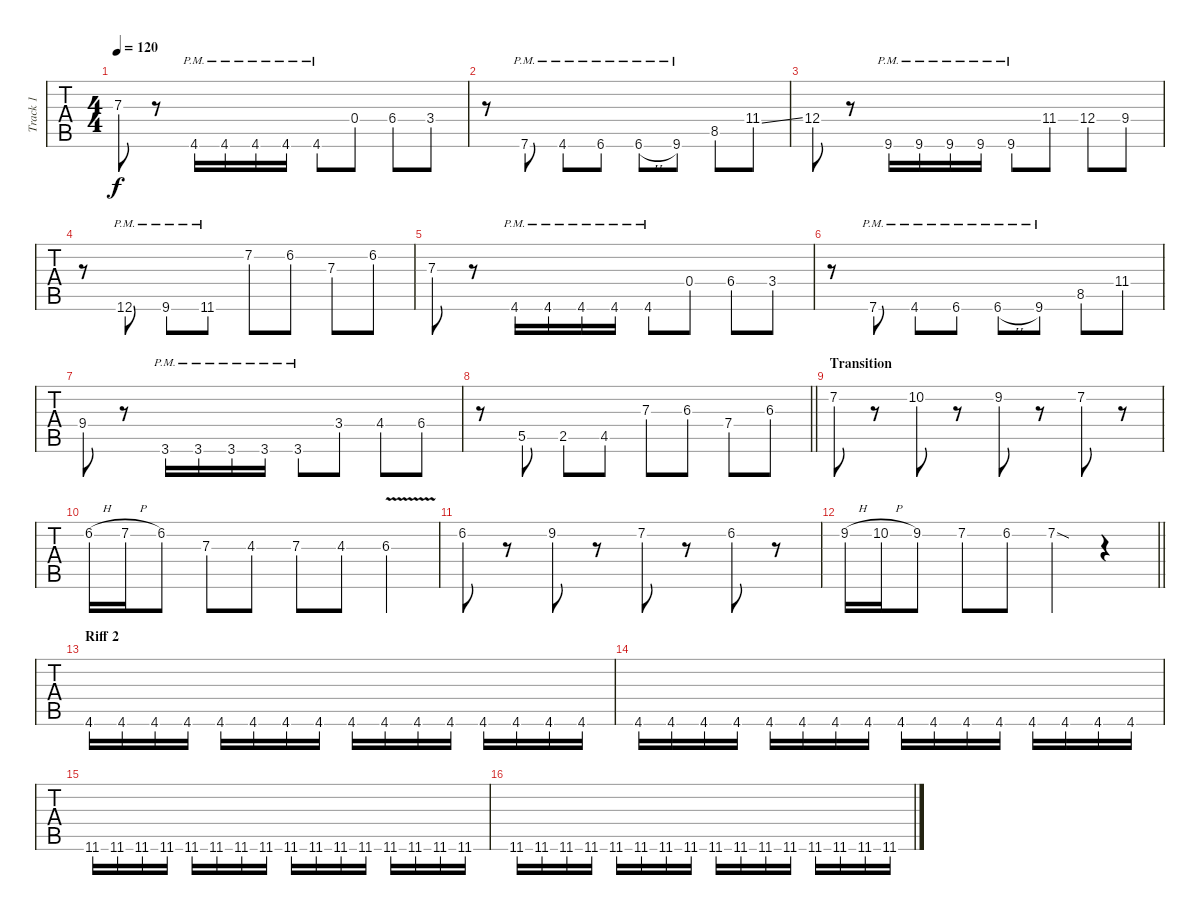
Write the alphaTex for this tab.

\track ("Track 1" "Track 1") {instrument overdrivenguitar}
\staff {tabs}
\tuning (Bb3 F3 Db3 Ab2 Eb2 Ab1) {hide}
\ts (4 4)
\tempo 120
\clef f4
\ks c
7.3.8{dy f} r.8 4.6{pm}.16 4.6{pm}.16 4.6{pm}.16 4.6{pm}.16 4.6{pm}.8 0.4.8 6.4.8 3.4.8 |
r.8 7.6{pm}.8 4.6{pm}.8 6.6{pm}.8 6.6{h pm}.8 9.6{pm}.8 8.5.8 11.4{ss}.8 |
12.4.8 r.8 9.6{pm}.16 9.6{pm}.16 9.6{pm}.16 9.6{pm}.16 9.6{pm}.8 11.4.8 12.4.8 9.4.8 |
r.8 12.6{pm}.8 9.6{pm}.8 11.6{pm}.8 7.2.8 6.2.8 7.3.8 6.2.8 |
7.3.8 r.8 4.6{pm}.16 4.6{pm}.16 4.6{pm}.16 4.6{pm}.16 4.6{pm}.8 0.4.8 6.4.8 3.4.8 |
r.8 7.6{pm}.8 4.6{pm}.8 6.6{pm}.8 6.6{h pm}.8 9.6{pm}.8 8.5.8 11.4.8 |
9.4.8 r.8 3.6{pm}.16 3.6{pm}.16 3.6{pm}.16 3.6{pm}.16 3.6{pm}.8 3.4.8 4.4.8 6.4.8 |
\barLineRight lightlight
r.8 5.5.8 2.5.8 4.5.8 7.3.8 6.3.8 7.4.8 6.3.8 |
\section ("" "Transition")
7.2.8 r.8 10.2.8 r.8 9.2.8 r.8 7.2.8 r.8 |
6.2{h}.16 7.2{h}.16 6.2.8 7.3.8 4.3.8 7.3.8 4.3.8 6.3{v}.4 |
6.2.8 r.8 9.2.8 r.8 7.2.8 r.8 6.2.8 r.8 |
\barLineRight lightlight
9.2{h}.16 10.2{h}.16 9.2.8 7.2.8 6.2.8 7.2{sod}.4 r.4 |
\section ("" "Riff 2")
4.6.16 4.6.16 4.6.16 4.6.16 4.6.16 4.6.16 4.6.16 4.6.16 4.6.16 4.6.16 4.6.16 4.6.16 4.6.16 4.6.16 4.6.16 4.6.16 |
4.6.16 4.6.16 4.6.16 4.6.16 4.6.16 4.6.16 4.6.16 4.6.16 4.6.16 4.6.16 4.6.16 4.6.16 4.6.16 4.6.16 4.6.16 4.6.16 |
11.6.16 11.6.16 11.6.16 11.6.16 11.6.16 11.6.16 11.6.16 11.6.16 11.6.16 11.6.16 11.6.16 11.6.16 11.6.16 11.6.16 11.6.16 11.6.16 |
11.6.16 11.6.16 11.6.16 11.6.16 11.6.16 11.6.16 11.6.16 11.6.16 11.6.16 11.6.16 11.6.16 11.6.16 11.6.16 11.6.16 11.6.16 11.6.16
